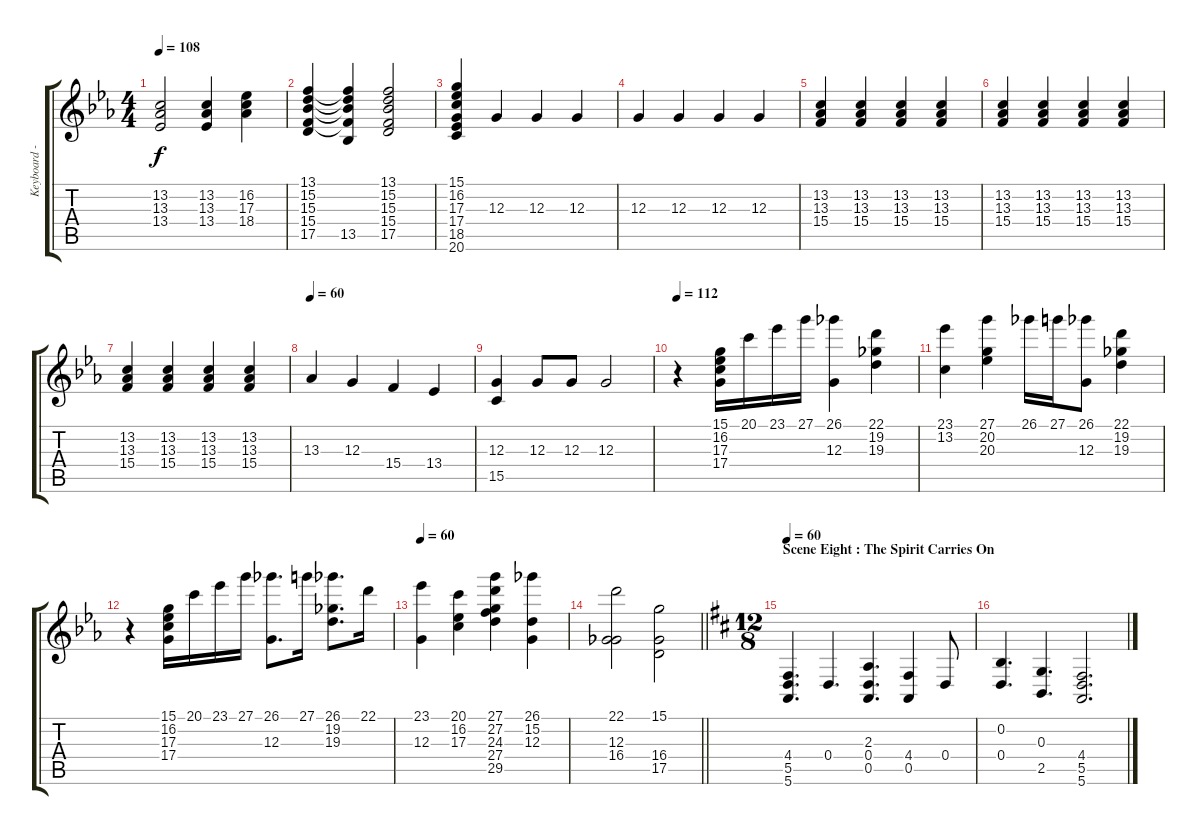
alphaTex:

\track ("Keyboard - Jordan Rudess" "Keyboard -") {instrument acousticgrandpiano}
\staff {score tabs}
\tuning (E4 B3 G3 D3 A2 E2) {hide}
\ts (4 4)
\tempo 108
\clef g2
\ks eb
(13.2 13.3 13.4).2{dy f} (13.2 13.3 13.4).4 (16.2 17.3 18.4).4 |
(13.1 15.2 15.3 15.4 17.5).4 (13.1{t} 15.2{t} 15.3{t} 15.4{t} 13.5).4 (13.1 15.2 15.3 15.4 17.5).2 |
(15.1 16.2 17.3 17.4 18.5 20.6).4 12.3.4 12.3.4 12.3.4 |
12.3.4 12.3.4 12.3.4 12.3.4 |
(13.2 13.3 15.4).4 (13.2 13.3 15.4).4 (13.2 13.3 15.4).4 (13.2 13.3 15.4).4 |
(13.2 13.3 15.4).4 (13.2 13.3 15.4).4 (13.2 13.3 15.4).4 (13.2 13.3 15.4).4 |
(13.2 13.3 15.4).4 (13.2 13.3 15.4).4 (13.2 13.3 15.4).4 (13.2 13.3 15.4).4 |
\tempo 60
13.3.4 12.3.4 15.4.4 13.4.4 |
(12.3 15.5).4 12.3.8 12.3.8 12.3.2 |
\tempo 112
r.4 (15.1 16.2 17.3 17.4).16 20.1.16 23.1.16 27.1.16 (26.1 12.3).4 (22.1 19.2 19.3).4 |
(23.1 13.2).4 (27.1 20.2 20.3).4 26.1.16 27.1.16 (26.1 12.3).8 (22.1 19.2 19.3).4 |
r.4 (15.1 16.2 17.3 17.4).16 20.1.16 23.1.16 27.1.16 (26.1 12.3).8{d} 27.1.16 (26.1 19.2 19.3).8{d} 22.1.16 |
\tempo 60
(23.1 12.3).4{volume 7} (20.1 16.2 17.3).4 (27.1 27.2 24.3 27.4 29.5).4 (26.1 15.2 12.3).4 |
\barLineRight lightlight
(22.1 12.3 16.4).2 (15.1 16.4 17.5).2 |
\ts (12 8)
\section ("" "Scene Eight : The Spirit Carries On")
\tempo 60
\ks d
(4.4 5.5 5.6).4{d volume 13} 0.4.4{d} (2.3 0.4 0.5).4{d} (4.4 0.5).4 0.4.8 |
(0.2 0.4).4{d} (0.3 2.5).4{d} (4.4 5.5 5.6).2{d}
